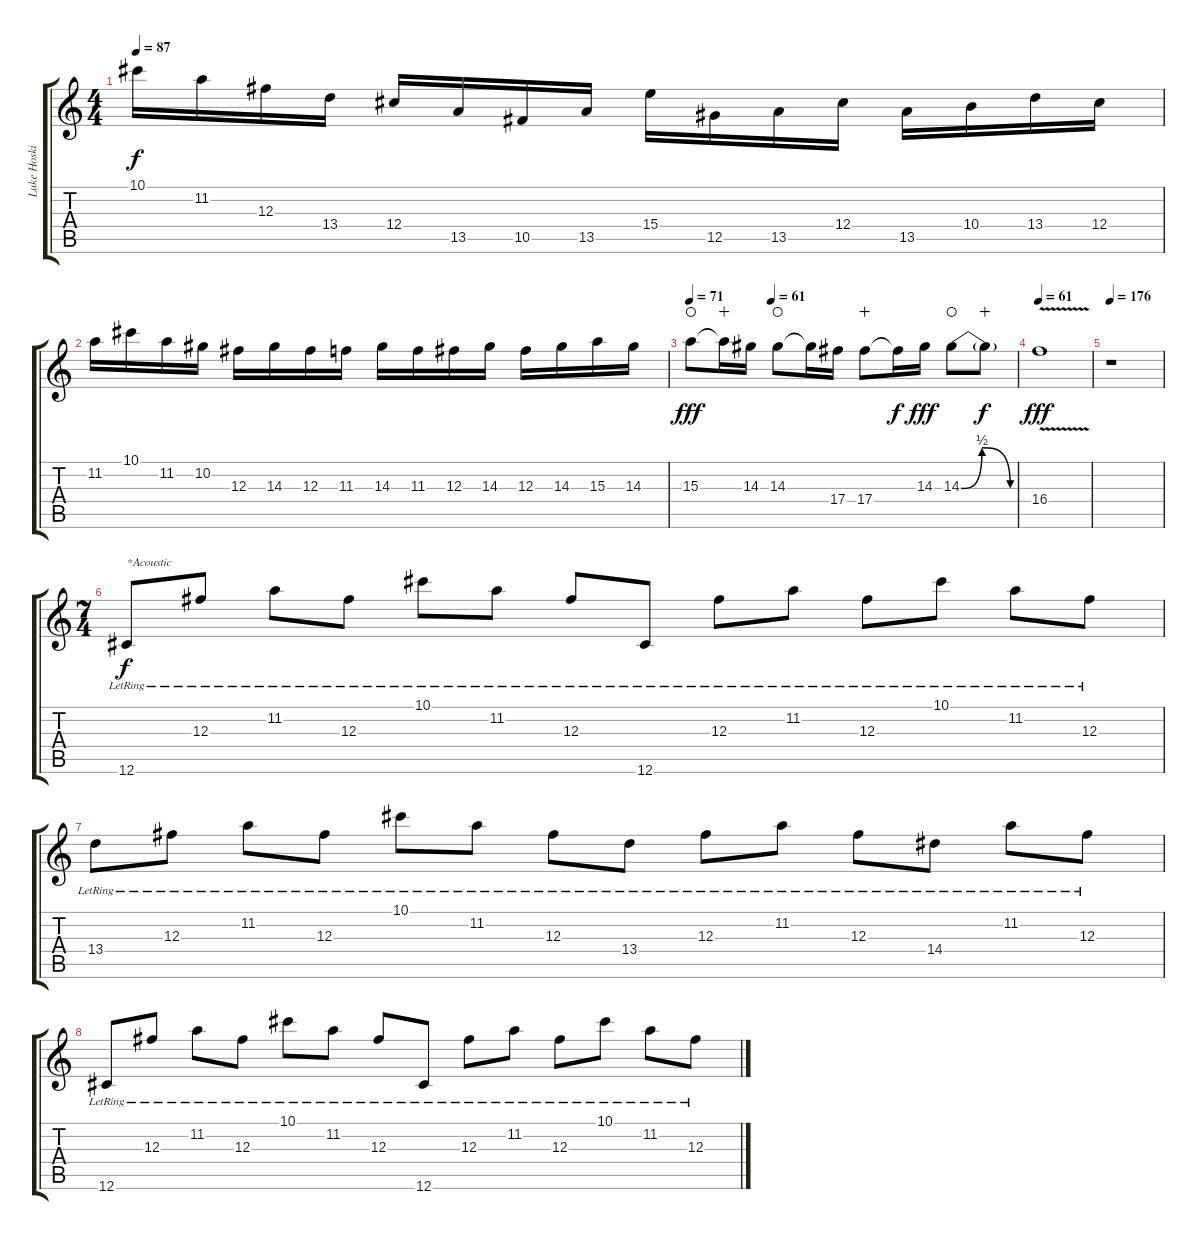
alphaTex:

\track ("Luke Hoskin" "Luke Hoski") {instrument overdrivenguitar}
\staff {score tabs}
\tuning (Eb4 Bb3 Gb3 Db3 Ab2 Db2) {hide}
\ts (4 4)
\tempo 87
\clef g2
\ks c
10.1.16{dy f} 11.2.16 12.3.16 13.4.16 12.4.16 13.5.16 10.5.16 13.5.16 15.4.16 12.5.16 13.5.16 12.4.16 13.5.16 10.4.16 13.4.16 12.4.16 |
11.2.16 10.1.16 11.2.16 10.2.16 12.3.16 14.3.16 12.3.16 11.3.16 14.3.16 11.3.16 12.3.16 14.3.16 12.3.16 14.3.16 15.3.16 14.3.16 |
\tempo 71
\tempo (61 0.25)
15.3.8{dy fff waho} 15.3{t}.16{wahc} 14.3.16 14.3.8{waho} 14.3{t}.16 17.4.16 17.4.8{wahc} 17.4{t}.16{dy f} 14.3.16{dy fff} 14.3{be (custom 0 0 22 2 52 0 60 0)}.8{waho} 14.3{t}.8{dy f wahc} |
\tempo 61
16.4{v}.1{dy fff} |
\tempo 176
r.1 |
\ts (7 4)
12.6{lr}.8{txt "*Acoustic" dy f volume 8 instrument acousticguitarsteel} 12.3{lr}.8 11.2{lr}.8 12.3{lr}.8 10.1{lr}.8 11.2{lr}.8 12.3{lr}.8 12.6{lr}.8 12.3{lr}.8 11.2{lr}.8 12.3{lr}.8 10.1{lr}.8 11.2{lr}.8 12.3{lr}.8 |
13.4{lr}.8 12.3{lr}.8 11.2{lr}.8 12.3{lr}.8 10.1{lr}.8 11.2{lr}.8 12.3{lr}.8 13.4{lr}.8 12.3{lr}.8 11.2{lr}.8 12.3{lr}.8 14.4{lr}.8 11.2{lr}.8 12.3{lr}.8 |
12.6{lr}.8 12.3{lr}.8 11.2{lr}.8 12.3{lr}.8 10.1{lr}.8 11.2{lr}.8 12.3{lr}.8 12.6{lr}.8 12.3{lr}.8 11.2{lr}.8 12.3{lr}.8 10.1{lr}.8 11.2{lr}.8 12.3{lr}.8
